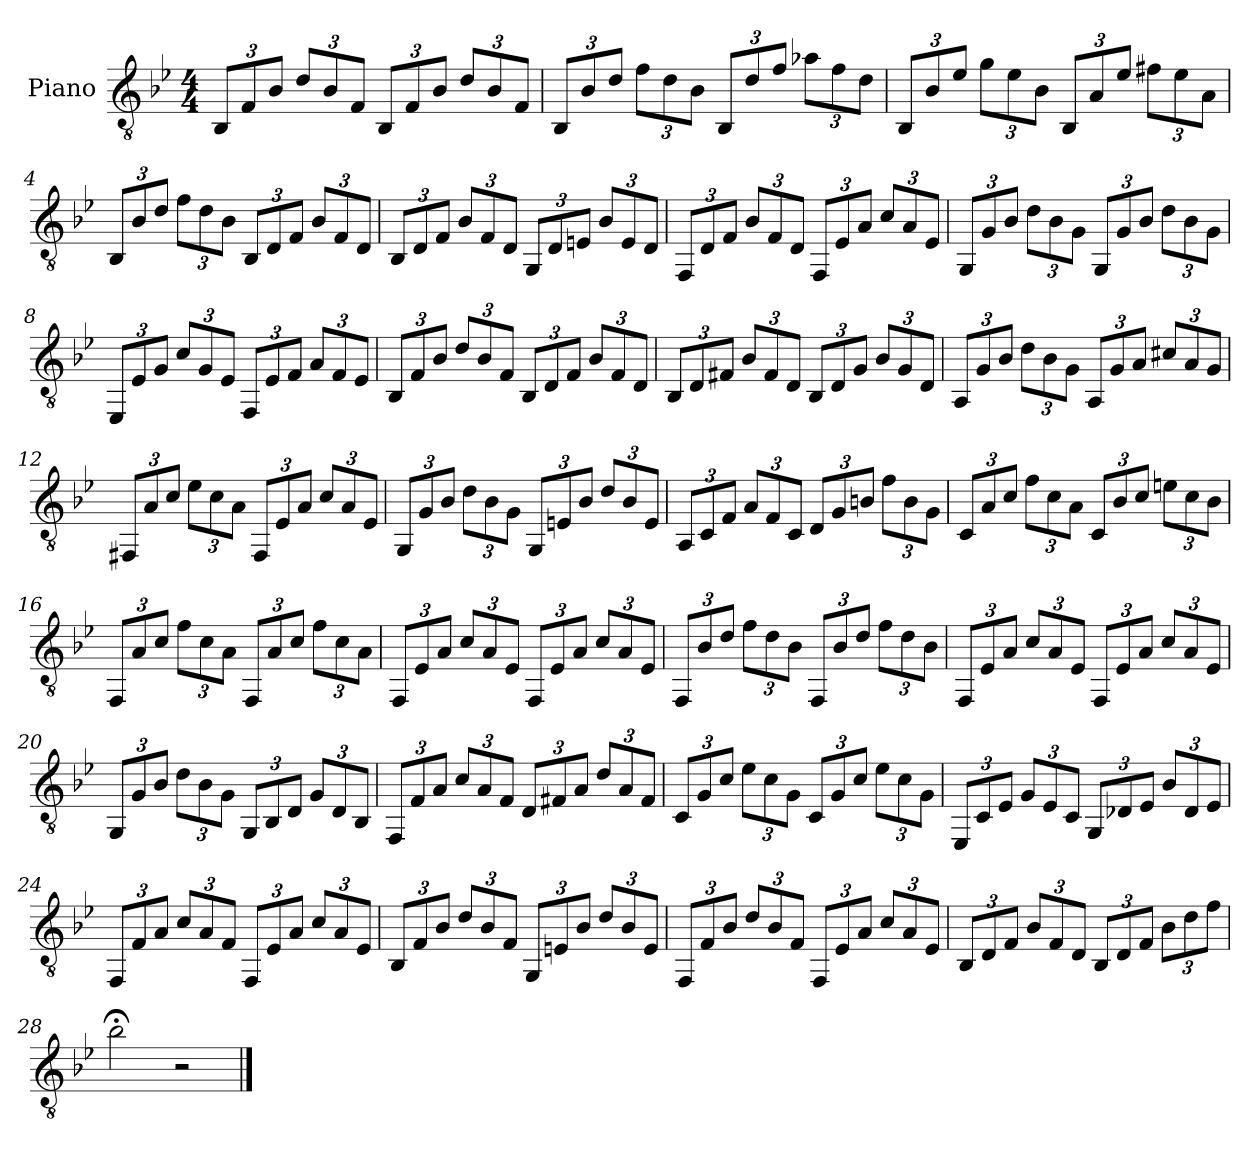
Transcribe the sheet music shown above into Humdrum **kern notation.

**kern
*part1
*staff1
*I"Piano
*I'Pno.
*clefGv2
*k[b-e-]
*M4/4
*MM57
*Xbrackettup
=1
12BB-/L
12F/
12B-/J
12d/L
12B-/
12F/J
12BB-/L
12F/
12B-/J
12d/L
12B-/
12F/J
=2
12BB-/L
12B-/
12d/J
12f\L
12d\
12B-\J
12BB-/L
12d/
12f/J
12a-X\L
12f\
12d\J
=3
12BB-/L
12B-/
12e-/J
12g\L
12e-\
12B-\J
12BB-/L
12A/
12e-/J
12f#X\L
12e-\
12A\J
!!LO:LB:g=z
=4
12BB-/L
12B-/
12d/J
12f\L
12d\
12B-\J
12BB-/L
12D/
12F/J
12B-/L
12F/
12D/J
=5
12BB-/L
12D/
12F/J
12B-/L
12F/
12D/J
12GG/L
12D/
12En/J
12B-/L
12E/
12D/J
=6
12FF/L
12D/
12F/J
12B-/L
12F/
12D/J
12FF/L
12E-/
12A/J
12c/L
12A/
12E-/J
!!LO:LB:g=z
=7
12GG/L
12G/
12B-/J
12d\L
12B-\
12G\J
12GG/L
12G/
12B-/J
12d\L
12B-\
12G\J
=8
12EE-/L
12E-/
12G/J
12c/L
12G/
12E-/J
12FF/L
12E-/
12F/J
12A/L
12F/
12E-/J
=9
12BB-/L
12F/
12B-/J
12d/L
12B-/
12F/J
12BB-/L
12D/
12F/J
12B-/L
12F/
12D/J
!!LO:LB:g=z
=10
12BB-/L
12D/
12F#X/J
12B-/L
12F#/
12D/J
12BB-/L
12D/
12G/J
12B-/L
12G/
12D/J
=11
12AA/L
12G/
12B-/J
12d\L
12B-\
12G\J
12AA/L
12G/
12A/J
12c#X/L
12A/
12G/J
=12
12FF#X/L
12A/
12c/J
12e-\L
12c\
12A\J
12FF#/L
12E-/
12A/J
12c/L
12A/
12E-/J
!!LO:LB:g=z
=13
12GG/L
12G/
12B-/J
12d\L
12B-\
12G\J
12GG/L
12En/
12B-/J
12d/L
12B-/
12E/J
=14
12AA/L
12C/
12F/J
12A/L
12F/
12C/J
12D/L
12G/
12Bn/J
12f\L
12B\
12G\J
=15
12C/L
12A/
12c/J
12f\L
12c\
12A\J
12C/L
12B-/
12c/J
12en\L
12c\
12B-\J
!!LO:LB:g=z
=16
12FF/L
12A/
12c/J
12f\L
12c\
12A\J
12FF/L
12A/
12c/J
12f\L
12c\
12A\J
=17
12FF/L
12E-/
12A/J
12c/L
12A/
12E-/J
12FF/L
12E-/
12A/J
12c/L
12A/
12E-/J
=18
12FF/L
12B-/
12d/J
12f\L
12d\
12B-\J
12FF/L
12B-/
12d/J
12f\L
12d\
12B-\J
!!LO:LB:g=z
=19
12FF/L
12E-/
12A/J
12c/L
12A/
12E-/J
12FF/L
12E-/
12A/J
12c/L
12A/
12E-/J
=20
12GG/L
12G/
12B-/J
12d\L
12B-\
12G\J
12GG/L
12BB-/
12D/J
12G/L
12D/
12BB-/J
=21
12FF/L
12F/
12A/J
12c/L
12A/
12F/J
12D/L
12F#X/
12A/J
12d/L
12A/
12F#/J
!!LO:LB:g=z
=22
12C/L
12G/
12c/J
12e-\L
12c\
12G\J
12C/L
12G/
12c/J
12e-\L
12c\
12G\J
=23
12EE-/L
12C/
12E-/J
12G/L
12E-/
12C/J
12GG/L
12D-X/
12E-/J
12B-/L
12D-/
12E-/J
=24
12FF/L
12F/
12A/J
12c/L
12A/
12F/J
12FF/L
12E-/
12A/J
12c/L
12A/
12E-/J
!!LO:LB:g=z
=25
12BB-/L
12F/
12B-/J
12d/L
12B-/
12F/J
12GG/L
12En/
12B-/J
12d/L
12B-/
12E/J
=26
12FF/L
12F/
12B-/J
12d/L
12B-/
12F/J
12FF/L
12E-/
12A/J
12c/L
12A/
12E-/J
=27
12BB-/L
12D/
12F/J
12B-/L
12F/
12D/J
12BB-/L
12D/
12F/J
12B-\L
12d\
12f\J
=28
2b-;<\
2r
==
*-
